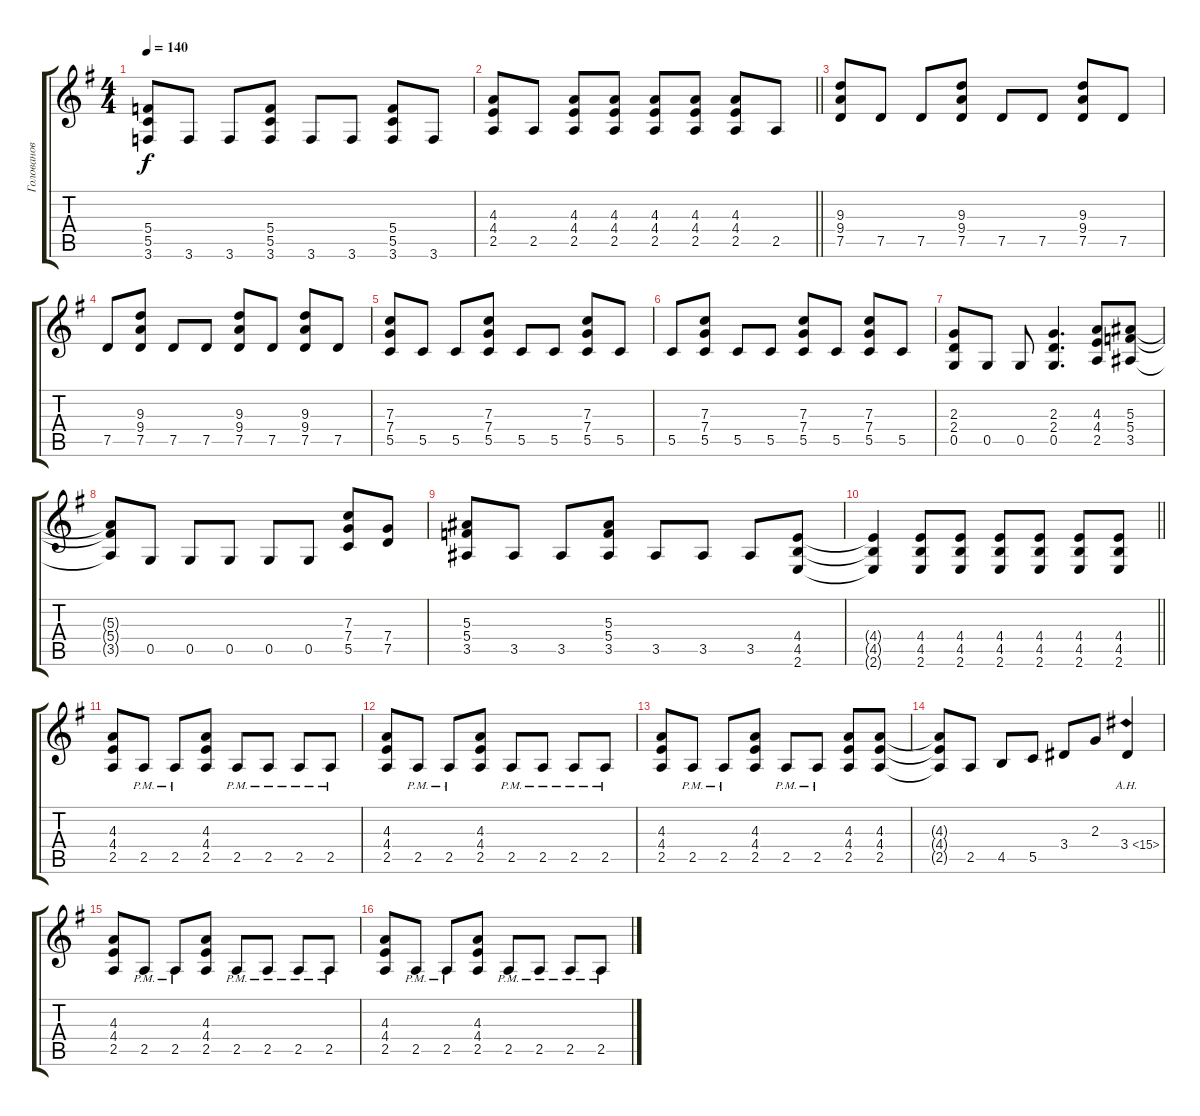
\track ("Голованов" "Голованов") {instrument distortionguitar}
\staff {score tabs}
\tuning (D4 A3 F3 C3 G2 D2) {hide}
\ts (4 4)
\tempo 140
\clef g2
\ks g
(5.4 5.5 3.6).8{dy f} 3.6.8 3.6.8 (5.4 5.5 3.6).8 3.6.8 3.6.8 (5.4 5.5 3.6).8 3.6.8 |
\barLineRight lightlight
(4.3 4.4 2.5).8 2.5.8 (4.3 4.4 2.5).8 (4.3 4.4 2.5).8 (4.3 4.4 2.5).8 (4.3 4.4 2.5).8 (4.3 4.4 2.5).8 2.5.8 |
(9.3 9.4 7.5).8 7.5.8 7.5.8 (9.3 9.4 7.5).8 7.5.8 7.5.8 (9.3 9.4 7.5).8 7.5.8 |
7.5.8 (9.3 9.4 7.5).8 7.5.8 7.5.8 (9.3 9.4 7.5).8 7.5.8 (9.3 9.4 7.5).8 7.5.8 |
(7.3 7.4 5.5).8 5.5.8 5.5.8 (7.3 7.4 5.5).8 5.5.8 5.5.8 (7.3 7.4 5.5).8 5.5.8 |
5.5.8 (7.3 7.4 5.5).8 5.5.8 5.5.8 (7.3 7.4 5.5).8 5.5.8 (7.3 7.4 5.5).8 5.5.8 |
(2.3 2.4 0.5).8 0.5.8 0.5.8 (2.3 2.4 0.5).4{d} (4.3 4.4 2.5).8 (5.3 5.4 3.5).8 |
(5.3{t} 5.4{t} 3.5{t}).8 0.5.8 0.5.8 0.5.8 0.5.8 0.5.8 (7.3 7.4 5.5).8 (7.4 7.5).8 |
(5.3 5.4 3.5).8 3.5.8 3.5.8 (5.3 5.4 3.5).8 3.5.8 3.5.8 3.5.8 (4.4 4.5 2.6).8 |
\barLineRight lightlight
(4.4{t} 4.5{t} 2.6{t}).4 (4.4 4.5 2.6).8 (4.4 4.5 2.6).8 (4.4 4.5 2.6).8 (4.4 4.5 2.6).8 (4.4 4.5 2.6).8 (4.4 4.5 2.6).8 |
(4.3 4.4 2.5).8 2.5{pm}.8 2.5{pm}.8 (4.3 4.4 2.5).8 2.5{pm}.8 2.5{pm}.8 2.5{pm}.8 2.5{pm}.8 |
(4.3 4.4 2.5).8 2.5{pm}.8 2.5{pm}.8 (4.3 4.4 2.5).8 2.5{pm}.8 2.5{pm}.8 2.5{pm}.8 2.5{pm}.8 |
(4.3 4.4 2.5).8 2.5{pm}.8 2.5{pm}.8 (4.3 4.4 2.5).8 2.5{pm}.8 2.5{pm}.8 (4.3 4.4 2.5).8 (4.3 4.4 2.5).8 |
(4.3{t} 4.4{t} 2.5{t}).8 2.5.8 4.5.8 5.5.8 3.4.8 2.3.8 3.4{ah 12}.4 |
(4.3 4.4 2.5).8 2.5{pm}.8 2.5{pm}.8 (4.3 4.4 2.5).8 2.5{pm}.8 2.5{pm}.8 2.5{pm}.8 2.5{pm}.8 |
(4.3 4.4 2.5).8 2.5{pm}.8 2.5{pm}.8 (4.3 4.4 2.5).8 2.5{pm}.8 2.5{pm}.8 2.5{pm}.8 2.5{pm}.8
